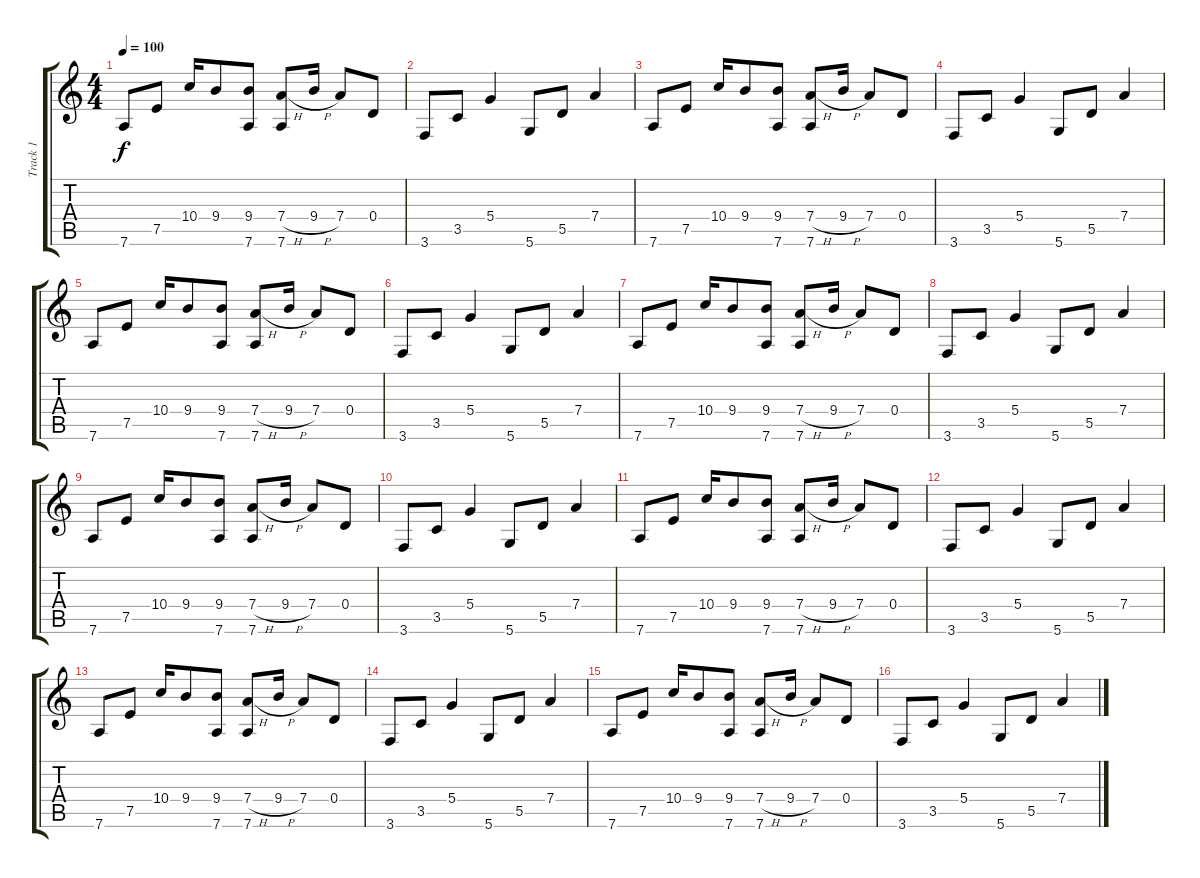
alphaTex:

\track ("Track 1" "Track 1") {instrument electricguitarclean}
\staff {score tabs}
\tuning (E4 B3 G3 D3 A2 D2) {hide}
\ts (4 4)
\tempo 100
\clef g2
\ks c
7.6.8{dy f instrument electricguitarclean} 7.5.8 10.4.16 9.4.8 (9.4 7.6).8 (7.4{h} 7.6).8 9.4{h}.16 7.4.8 0.4.8 |
3.6.8 3.5.8 5.4.4 5.6.8 5.5.8 7.4.4 |
7.6.8 7.5.8 10.4.16 9.4.8 (9.4 7.6).8 (7.4{h} 7.6).8 9.4{h}.16 7.4.8 0.4.8 |
3.6.8 3.5.8 5.4.4 5.6.8 5.5.8 7.4.4 |
7.6.8 7.5.8 10.4.16 9.4.8 (9.4 7.6).8 (7.4{h} 7.6).8 9.4{h}.16 7.4.8 0.4.8 |
3.6.8 3.5.8 5.4.4 5.6.8 5.5.8 7.4.4 |
7.6.8 7.5.8 10.4.16 9.4.8 (9.4 7.6).8 (7.4{h} 7.6).8 9.4{h}.16 7.4.8 0.4.8 |
3.6.8 3.5.8 5.4.4 5.6.8 5.5.8 7.4.4 |
7.6.8{instrument distortionguitar} 7.5.8 10.4.16 9.4.8 (9.4 7.6).8 (7.4{h} 7.6).8 9.4{h}.16 7.4.8 0.4.8 |
3.6.8 3.5.8 5.4.4 5.6.8 5.5.8 7.4.4 |
7.6.8 7.5.8 10.4.16 9.4.8 (9.4 7.6).8 (7.4{h} 7.6).8 9.4{h}.16 7.4.8 0.4.8 |
3.6.8 3.5.8 5.4.4 5.6.8 5.5.8 7.4.4 |
7.6.8 7.5.8 10.4.16 9.4.8 (9.4 7.6).8 (7.4{h} 7.6).8 9.4{h}.16 7.4.8 0.4.8 |
3.6.8 3.5.8 5.4.4 5.6.8 5.5.8 7.4.4 |
7.6.8 7.5.8 10.4.16 9.4.8 (9.4 7.6).8 (7.4{h} 7.6).8 9.4{h}.16 7.4.8 0.4.8 |
3.6.8 3.5.8 5.4.4 5.6.8 5.5.8 7.4.4
